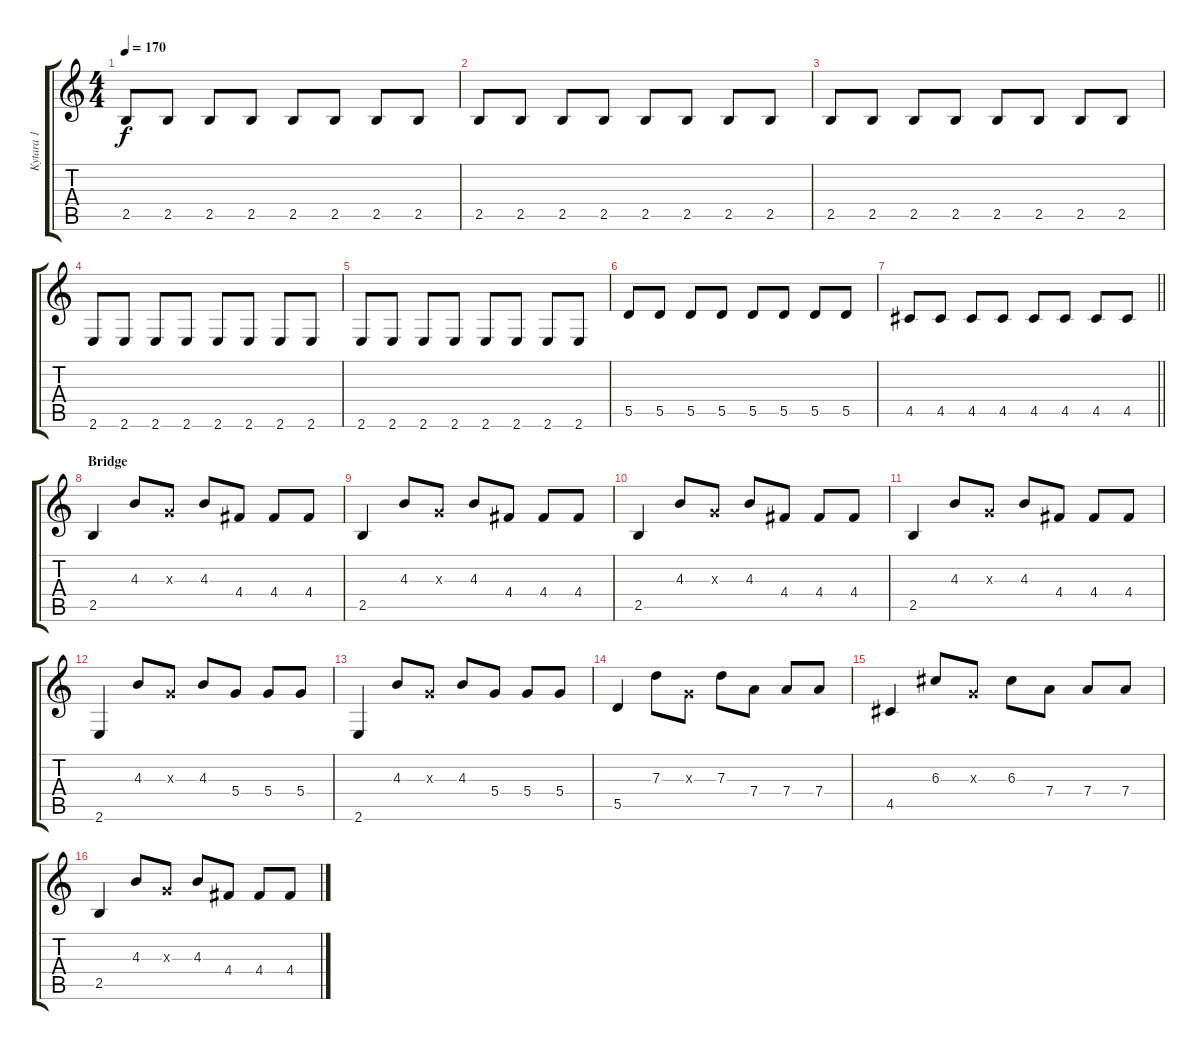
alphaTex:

\track ("Kytara 1" "Kytara 1") {instrument distortionguitar}
\staff {score tabs}
\tuning (E4 B3 G3 D3 A2 D2) {hide}
\ts (4 4)
\tempo 170
\clef g2
\ks c
2.5.8{dy f} 2.5.8 2.5.8 2.5.8 2.5.8 2.5.8 2.5.8 2.5.8 |
2.5.8 2.5.8 2.5.8 2.5.8 2.5.8 2.5.8 2.5.8 2.5.8 |
2.5.8 2.5.8 2.5.8 2.5.8 2.5.8 2.5.8 2.5.8 2.5.8 |
2.6.8 2.6.8 2.6.8 2.6.8 2.6.8 2.6.8 2.6.8 2.6.8 |
2.6.8 2.6.8 2.6.8 2.6.8 2.6.8 2.6.8 2.6.8 2.6.8 |
5.5.8 5.5.8 5.5.8 5.5.8 5.5.8 5.5.8 5.5.8 5.5.8 |
\barLineRight lightlight
4.5.8 4.5.8 4.5.8 4.5.8 4.5.8 4.5.8 4.5.8 4.5.8 |
\section ("" "Bridge")
2.5.4 4.3.8 0.3{x}.8 4.3.8 4.4.8 4.4.8 4.4.8 |
2.5.4 4.3.8 0.3{x}.8 4.3.8 4.4.8 4.4.8 4.4.8 |
2.5.4 4.3.8 0.3{x}.8 4.3.8 4.4.8 4.4.8 4.4.8 |
2.5.4 4.3.8 0.3{x}.8 4.3.8 4.4.8 4.4.8 4.4.8 |
2.6.4 4.3.8 0.3{x}.8 4.3.8 5.4.8 5.4.8 5.4.8 |
2.6.4 4.3.8 0.3{x}.8 4.3.8 5.4.8 5.4.8 5.4.8 |
5.5.4 7.3.8 0.3{x}.8 7.3.8 7.4.8 7.4.8 7.4.8 |
4.5.4 6.3.8 0.3{x}.8 6.3.8 7.4.8 7.4.8 7.4.8 |
2.5.4 4.3.8 0.3{x}.8 4.3.8 4.4.8 4.4.8 4.4.8
